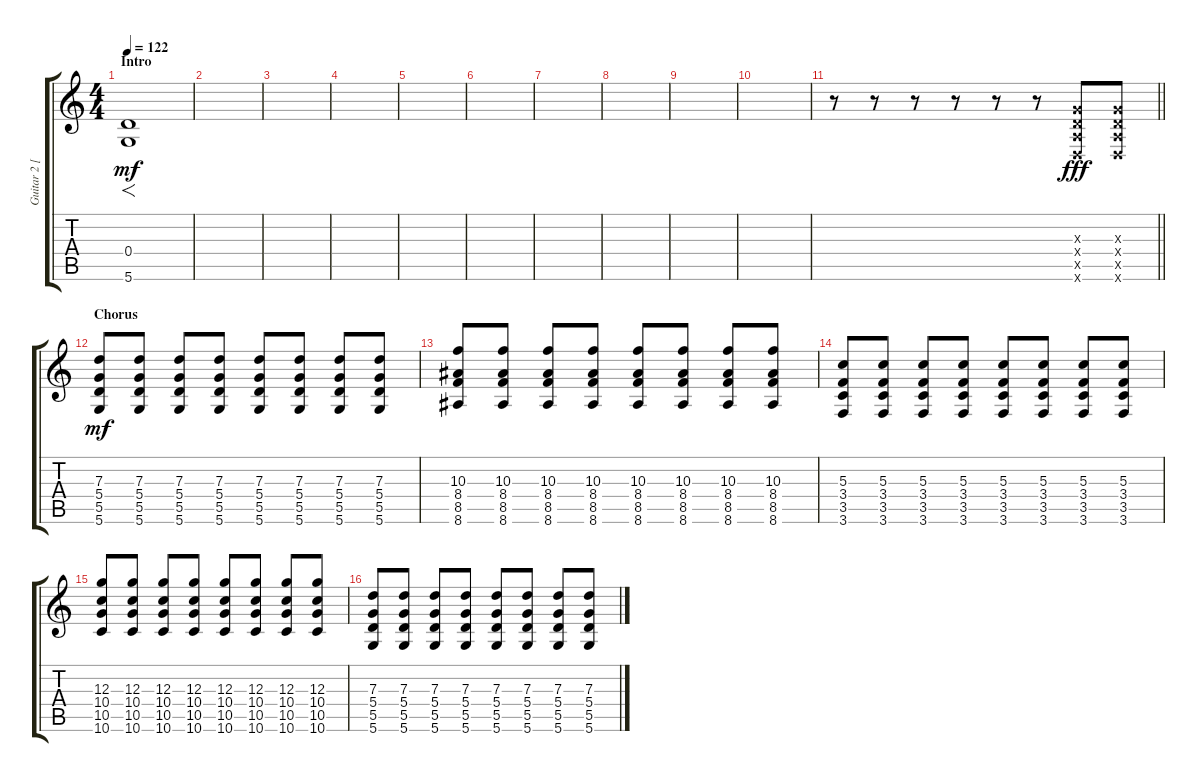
\track ("Guitar 2 [Mike Shinoda]" "Guitar 2 [") {solo instrument overdrivenguitar}
\staff {score tabs}
\tuning (E4 B3 G3 D3 A2 D2) {hide}
\ts (4 4)
\section ("" "Intro")
\tempo 122
\clef g2
\ks c
(0.4 5.6).1{f dy mf instrument overdrivenguitar} |
|
|
|
|
|
|
|
|
|
\barLineRight lightlight
r.8 r.8 r.8 r.8 r.8 r.8 (0.3{x} 0.4{x} 0.5{x} 0.6{x}).8{dy fff} (0.3{x} 0.4{x} 0.5{x} 0.6{x}).8 |
\section ("" "Chorus")
(7.3 5.4 5.5 5.6).8{dy mf} (7.3 5.4 5.5 5.6).8 (7.3 5.4 5.5 5.6).8 (7.3 5.4 5.5 5.6).8 (7.3 5.4 5.5 5.6).8 (7.3 5.4 5.5 5.6).8 (7.3 5.4 5.5 5.6).8 (7.3 5.4 5.5 5.6).8 |
(10.3 8.4 8.5 8.6).8 (10.3 8.4 8.5 8.6).8 (10.3 8.4 8.5 8.6).8 (10.3 8.4 8.5 8.6).8 (10.3 8.4 8.5 8.6).8 (10.3 8.4 8.5 8.6).8 (10.3 8.4 8.5 8.6).8 (10.3 8.4 8.5 8.6).8 |
(5.3 3.4 3.5 3.6).8 (5.3 3.4 3.5 3.6).8 (5.3 3.4 3.5 3.6).8 (5.3 3.4 3.5 3.6).8 (5.3 3.4 3.5 3.6).8 (5.3 3.4 3.5 3.6).8 (5.3 3.4 3.5 3.6).8 (5.3 3.4 3.5 3.6).8 |
(12.3 10.4 10.5 10.6).8 (12.3 10.4 10.5 10.6).8 (12.3 10.4 10.5 10.6).8 (12.3 10.4 10.5 10.6).8 (12.3 10.4 10.5 10.6).8 (12.3 10.4 10.5 10.6).8 (12.3 10.4 10.5 10.6).8 (12.3 10.4 10.5 10.6).8 |
(7.3 5.4 5.5 5.6).8 (7.3 5.4 5.5 5.6).8 (7.3 5.4 5.5 5.6).8 (7.3 5.4 5.5 5.6).8 (7.3 5.4 5.5 5.6).8 (7.3 5.4 5.5 5.6).8 (7.3 5.4 5.5 5.6).8 (7.3 5.4 5.5 5.6).8
